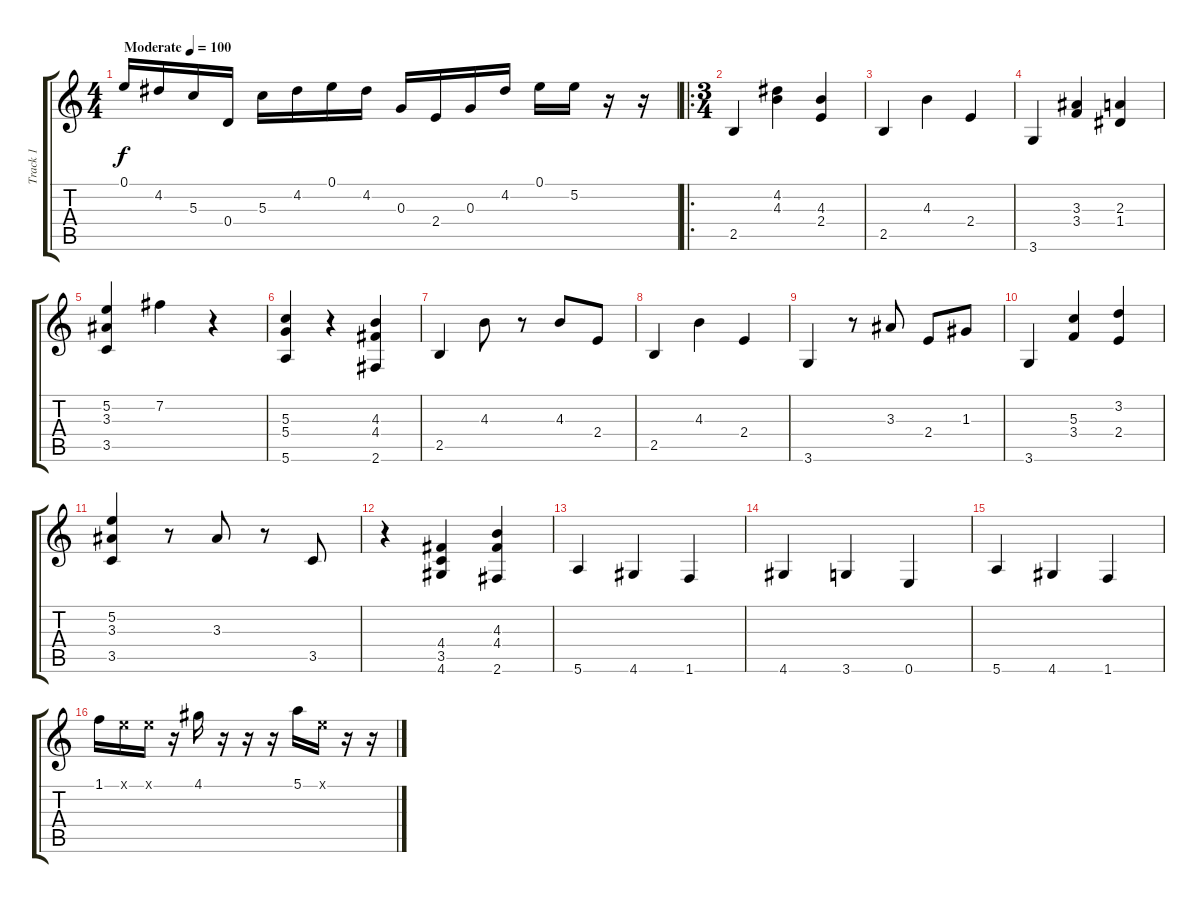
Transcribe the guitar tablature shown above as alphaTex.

\track ("Track 1" "Track 1") {instrument overdrivenguitar}
\staff {score tabs}
\tuning (E4 B3 G3 D3 A2 E2) {hide}
\ts (4 4)
\tempo (100 "Moderate")
\clef g2
\ks c
0.1.16{dy f instrument overdrivenguitar} 4.2.16 5.3.16 0.4.16 5.3.16 4.2.16 0.1.16 4.2.16 0.3.16 2.4.16 0.3.16 4.2.16 0.1.16 5.2.16 r.16 r.16 |
\ro
\ts (3 4)
2.5.4 (4.2 4.3).4 (4.3 2.4).4 |
2.5.4 4.3.4 2.4.4 |
3.6.4 (3.3 3.4).4 (2.3 1.4).4 |
(5.2 3.3 3.5).4 7.2.4 r.4 |
(5.3 5.4 5.6).4 r.4 (4.3 4.4 2.6).4 |
2.5.4 4.3.8 r.8 4.3.8 2.4.8 |
2.5.4 4.3.4 2.4.4 |
3.6.4 r.8 3.3.8 2.4.8 1.3.8 |
3.6.4 (5.3 3.4).4 (3.2 2.4).4 |
(5.2 3.3 3.5).4 r.8 3.3.8 r.8 3.5.8 |
r.4 (4.4 3.5 4.6).4 (4.3 4.4 2.6).4 |
5.6.4 4.6.4 1.6.4 |
4.6.4 3.6.4 0.6.4 |
5.6.4 4.6.4 1.6.4 |
1.1.16 0.1{x}.16 0.1{x}.16 r.16 4.1.16 r.16 r.16 r.16 5.1.16 0.1{x}.16 r.16 r.16
